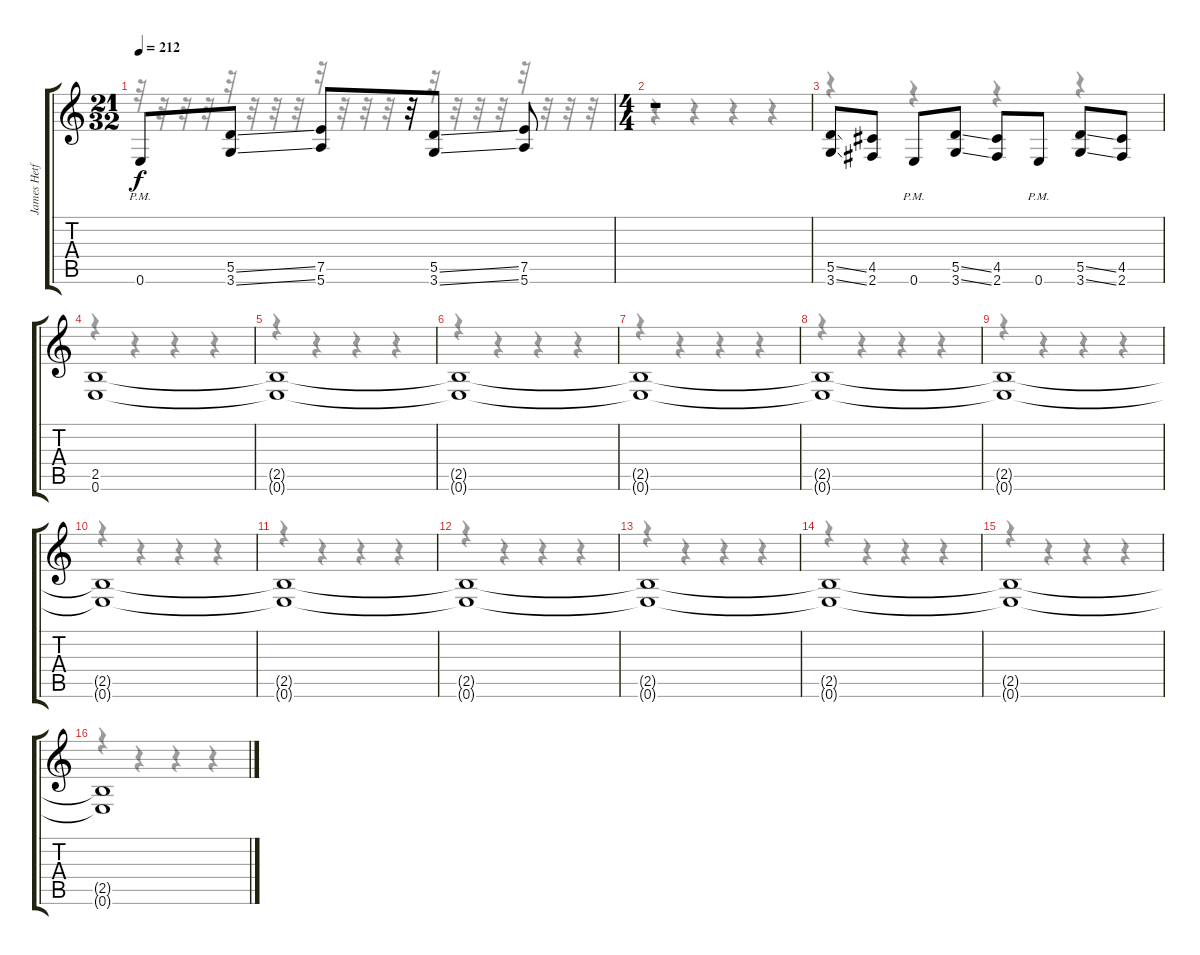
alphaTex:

\track ("James Hetfield" "James Hetf") {instrument distortionguitar}
\staff {score tabs}
\tuning (E4 B3 G3 D3 A2 E2) {hide}
\voice
\ts (21 32)
\tempo 212
\clef g2
\ks c
0.6{pm}.8{dy f} (5.5{ss} 3.6{ss}).8 (7.5 5.6).8 r.32 (5.5{ss} 3.6{ss}).8 (7.5 5.6).8 |
\ts (4 4)
r.1 |
(5.5{ss} 3.6{ss}).8 (4.5 2.6).8 0.6{pm}.8 (5.5{ss} 3.6{ss}).8 (4.5 2.6).8 0.6{pm}.8 (5.5{ss} 3.6{ss}).8 (4.5 2.6).8 |
(2.5 0.6).1 |
(2.5{t} 0.6{t}).1 |
(2.5{t} 0.6{t}).1 |
(2.5{t} 0.6{t}).1 |
(2.5{t} 0.6{t}).1 |
(2.5{t} 0.6{t}).1 |
(2.5{t} 0.6{t}).1 |
(2.5{t} 0.6{t}).1 |
(2.5{t} 0.6{t}).1 |
(2.5{t} 0.6{t}).1 |
(2.5{t} 0.6{t}).1 |
(2.5{t} 0.6{t}).1 |
(2.5{t} 0.6{t}).1
\voice
\clef g2
\ottava regular
\simile none
\ks c
r.32{dy f} r.32 r.32 r.32 r.32 r.32 r.32 r.32 r.32 r.32 r.32 r.32 r.32 r.32 r.32 r.32 r.32 r.32 r.32 r.32 r.32 |
r.4 r.4 r.4 r.4 |
r.4 r.4 r.4 r.4 |
r.4 r.4 r.4 r.4 |
r.4 r.4 r.4 r.4 |
r.4 r.4 r.4 r.4 |
r.4 r.4 r.4 r.4 |
r.4 r.4 r.4 r.4 |
r.4 r.4 r.4 r.4 |
r.4 r.4 r.4 r.4 |
r.4 r.4 r.4 r.4 |
r.4 r.4 r.4 r.4 |
r.4 r.4 r.4 r.4 |
r.4 r.4 r.4 r.4 |
r.4 r.4 r.4 r.4 |
r.4 r.4 r.4 r.4
